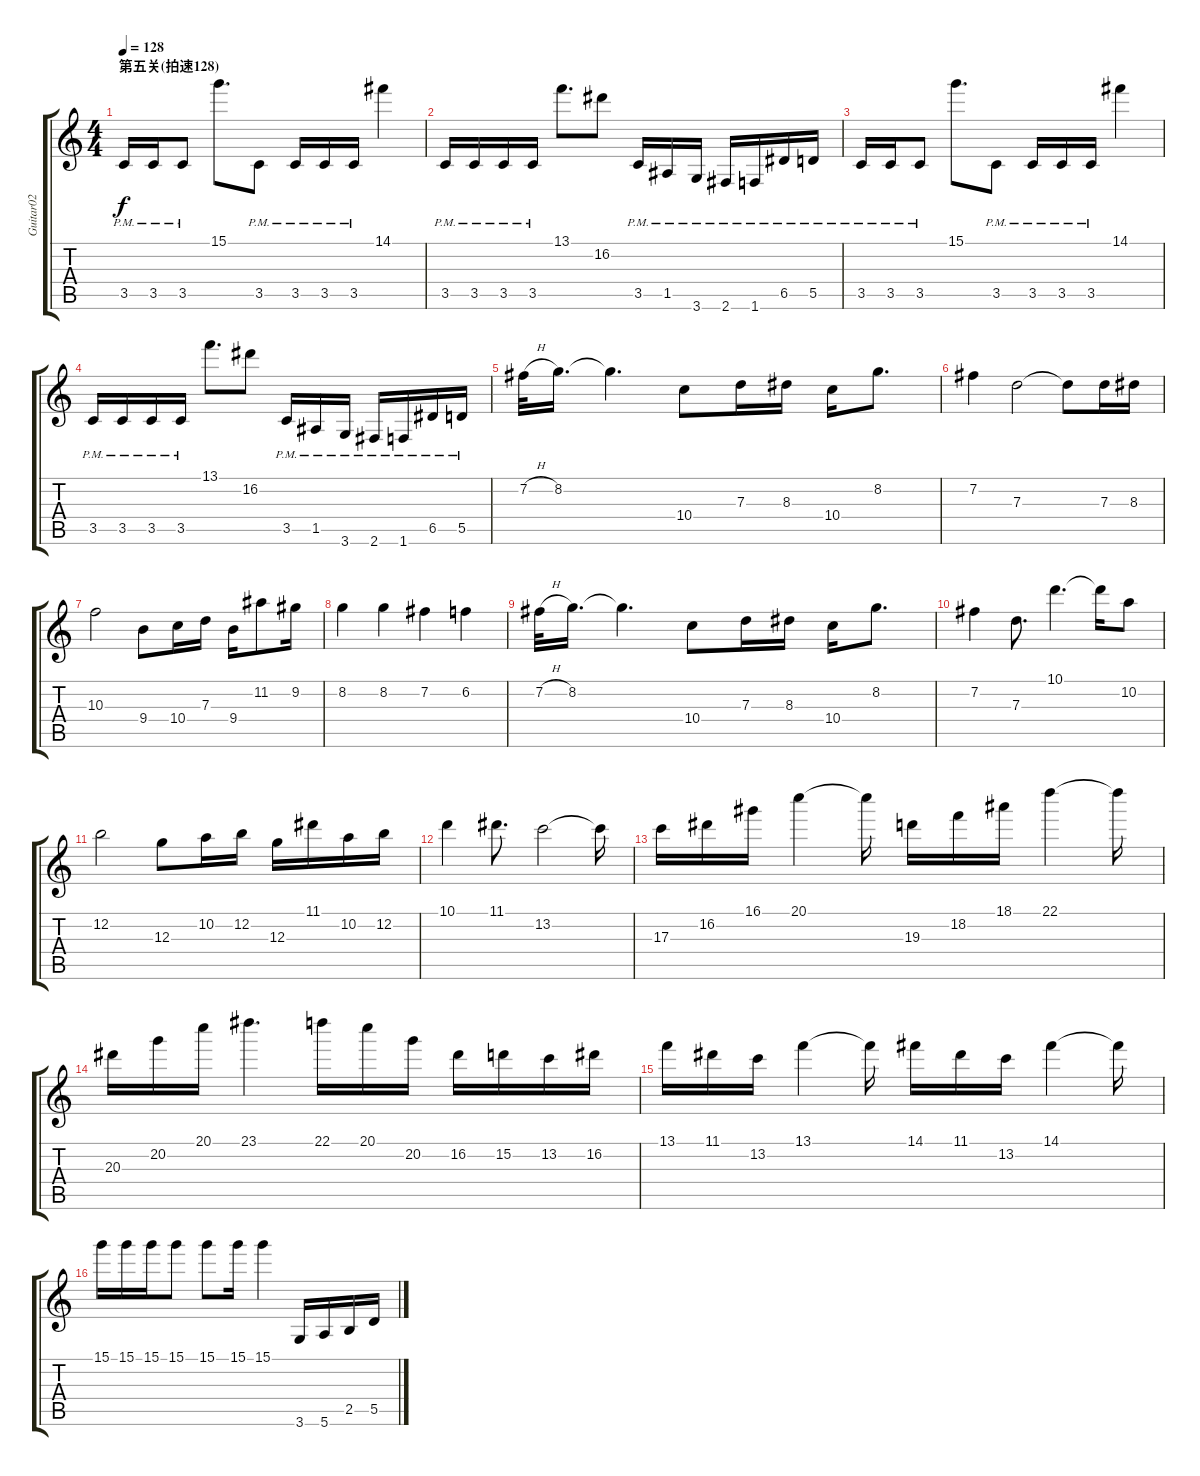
\track ("Guitar02" "Guitar02") {instrument distortionguitar}
\staff {score tabs}
\tuning (E4 B3 G3 D3 A2 E2) {hide}
\ts (4 4)
\section ("" "第五关(拍速128)")
\tempo 128
\clef g2
\ks c
3.5{pm}.16{dy f} 3.5{pm}.16 3.5{pm}.8 15.1.8{d} 3.5{pm}.8 3.5{pm}.16 3.5{pm}.16 3.5{pm}.16 14.1.4 |
3.5{pm}.16 3.5{pm}.16 3.5{pm}.16 3.5{pm}.16 13.1.8{d} 16.2.8 3.5{pm}.16 1.5{pm}.16 3.6{pm}.16 2.6{pm}.16 1.6{pm}.16 6.5{pm}.16 5.5{pm}.16 |
3.5{pm}.16 3.5{pm}.16 3.5{pm}.8 15.1.8{d} 3.5{pm}.8 3.5{pm}.16 3.5{pm}.16 3.5{pm}.16 14.1.4 |
3.5{pm}.16 3.5{pm}.16 3.5{pm}.16 3.5{pm}.16 13.1.8{d} 16.2.8 3.5{pm}.16 1.5{pm}.16 3.6{pm}.16 2.6{pm}.16 1.6{pm}.16 6.5{pm}.16 5.5{pm}.16 |
7.2{h}.32 8.2.16{d} 8.2{t}.4{d} 10.4.8 7.3.16 8.3.16 10.4.16 8.2.8{d} |
7.2.4 7.3.2 7.3{t}.8 7.3.16 8.3.16 |
10.3.2 9.4.8 10.4.16 7.3.16 9.4.16 11.2.8 9.2.16 |
8.2.4 8.2.4 7.2.4 6.2.4 |
7.2{h}.32 8.2.16{d} 8.2{t}.4{d} 10.4.8 7.3.16 8.3.16 10.4.16 8.2.8{d} |
7.2.4 7.3.8{d} 10.1.4{d} 10.1{t}.16 10.2.8 |
12.2.2 12.3.8 10.2.16 12.2.16 12.3.16 11.1.16 10.2.16 12.2.16 |
10.1.4 11.1.8{d} 13.2.2 13.2{t}.16 |
17.3.16 16.2.16 16.1.16 20.1.4 20.1{t}.16 19.3.16 18.2.16 18.1.16 22.1.4 22.1{t}.16 |
20.3.16 20.2.16 20.1.16 23.1.4{d} 22.1.16 20.1.16 20.2.16 16.2.16 15.2.16 13.2.16 16.2.16 |
13.1.16 11.1.16 13.2.16 13.1.4 13.1{t}.16 14.1.16 11.1.16 13.2.16 14.1.4 14.1{t}.16 |
15.1.16 15.1.16 15.1.16 15.1.8 15.1.8 15.1.16 15.1.4 3.6.16 5.6.16 2.5.16 5.5.16
